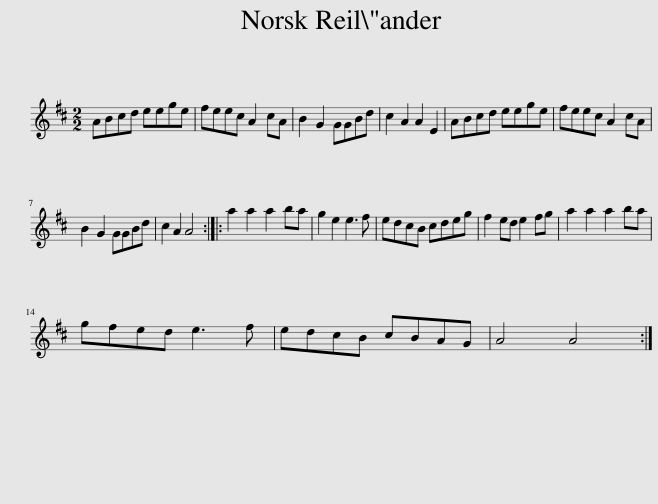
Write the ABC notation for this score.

X:1
L:1/8
M:2/2
I:linebreak $
K:D
V:1 treble
V:1
 ABcd eege | feec A2 cA | B2 G2 GGBd | c2 A2 A2 E2 | ABcd eege | %5
 feec A2 cA |$ B2 G2 GGBd | c2 A2 A4 :: a2 a2 a2 ba | g2 e2 e3 f | %10
 edcB cdeg | f2 ed e2 fg | a2 a2 a2 ba |$ gfed e3 f | edcB cBAG | %15
 A4 A4 :| %16
